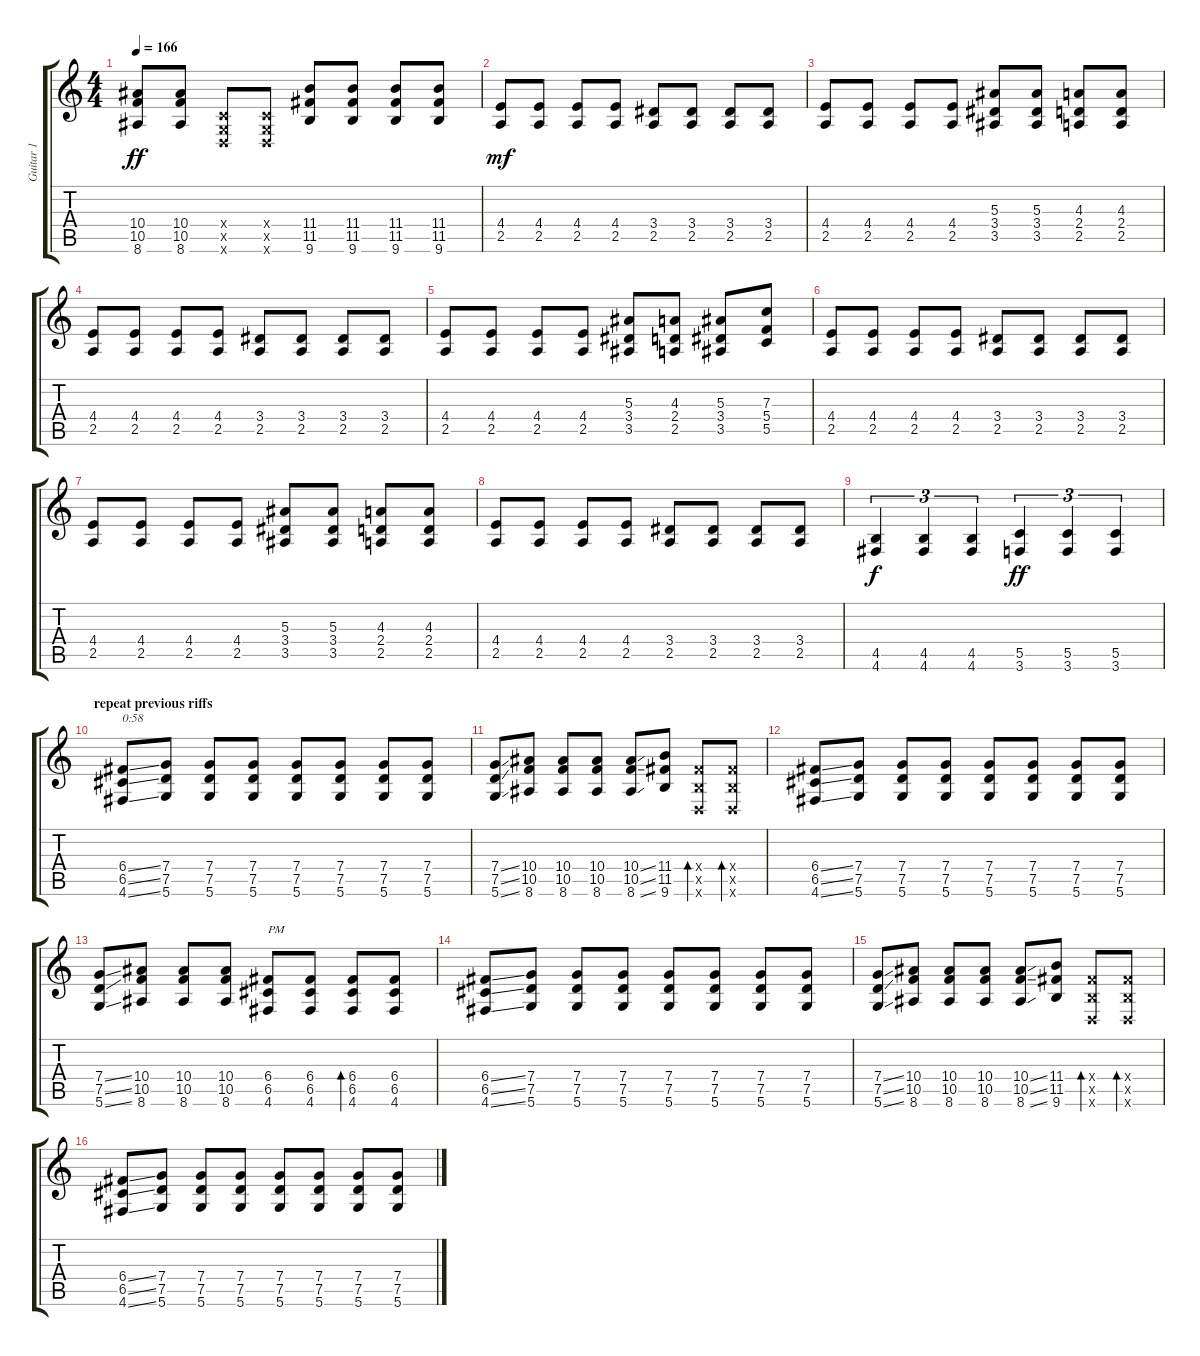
\track ("Guitar 1" "Guitar 1") {instrument overdrivenguitar}
\staff {score tabs}
\tuning (D4 A3 F3 C3 G2 D2) {hide}
\ts (4 4)
\tempo 166
\clef g2
\ks c
(10.4 10.5 8.6).8{dy ff} (10.4 10.5 8.6).8 (0.4{x} 0.5{x} 0.6{x}).8 (0.4{x} 0.5{x} 0.6{x}).8 (11.4 11.5 9.6).8 (11.4 11.5 9.6).8 (11.4 11.5 9.6).8 (11.4 11.5 9.6).8 |
(4.4 2.5).8{dy mf} (4.4 2.5).8 (4.4 2.5).8 (4.4 2.5).8 (3.4 2.5).8 (3.4 2.5).8 (3.4 2.5).8 (3.4 2.5).8 |
(4.4 2.5).8 (4.4 2.5).8 (4.4 2.5).8 (4.4 2.5).8 (5.3 3.4 3.5).8 (5.3 3.4 3.5).8 (4.3 2.4 2.5).8 (4.3 2.4 2.5).8 |
(4.4 2.5).8 (4.4 2.5).8 (4.4 2.5).8 (4.4 2.5).8 (3.4 2.5).8 (3.4 2.5).8 (3.4 2.5).8 (3.4 2.5).8 |
(4.4 2.5).8 (4.4 2.5).8 (4.4 2.5).8 (4.4 2.5).8 (5.3 3.4 3.5).8 (4.3 2.4 2.5).8 (5.3 3.4 3.5).8 (7.3 5.4 5.5).8 |
(4.4 2.5).8 (4.4 2.5).8 (4.4 2.5).8 (4.4 2.5).8 (3.4 2.5).8 (3.4 2.5).8 (3.4 2.5).8 (3.4 2.5).8 |
(4.4 2.5).8 (4.4 2.5).8 (4.4 2.5).8 (4.4 2.5).8 (5.3 3.4 3.5).8 (5.3 3.4 3.5).8 (4.3 2.4 2.5).8 (4.3 2.4 2.5).8 |
(4.4 2.5).8 (4.4 2.5).8 (4.4 2.5).8 (4.4 2.5).8 (3.4 2.5).8 (3.4 2.5).8 (3.4 2.5).8 (3.4 2.5).8 |
(4.5 4.6).4{tu (3 2) dy f} (4.5 4.6).4{tu (3 2)} (4.5 4.6).4{tu (3 2)} (5.5 3.6).4{tu (3 2) dy ff} (5.5 3.6).4{tu (3 2)} (5.5 3.6).4{tu (3 2)} |
\section ("" "repeat previous riffs")
(6.4{ss} 6.5{ss} 4.6{ss}).8{txt "0:58"} (7.4 7.5 5.6).8 (7.4 7.5 5.6).8 (7.4 7.5 5.6).8 (7.4 7.5 5.6).8 (7.4 7.5 5.6).8 (7.4 7.5 5.6).8 (7.4 7.5 5.6).8 |
(7.4{ss} 7.5{ss} 5.6{ss}).8 (10.4 10.5 8.6).8 (10.4 10.5 8.6).8 (10.4 10.5 8.6).8 (10.4{ss} 10.5{ss} 8.6{ss}).8 (11.4 11.5 9.6).8 (6.4{x} 4.5{x} 0.6{x}).8{bd 60} (6.4{x} 4.5{x} 0.6{x}).8{bd 60} |
(6.4{ss} 6.5{ss} 4.6{ss}).8 (7.4 7.5 5.6).8 (7.4 7.5 5.6).8 (7.4 7.5 5.6).8 (7.4 7.5 5.6).8 (7.4 7.5 5.6).8 (7.4 7.5 5.6).8 (7.4 7.5 5.6).8 |
(7.4{ss} 7.5{ss} 5.6{ss}).8 (10.4 10.5 8.6).8 (10.4 10.5 8.6).8 (10.4 10.5 8.6).8 (6.4 6.5 4.6).8{txt "PM"} (6.4 6.5 4.6).8 (6.4 6.5 4.6).8{bd 60} (6.4 6.5 4.6).8 |
(6.4{ss} 6.5{ss} 4.6{ss}).8 (7.4 7.5 5.6).8 (7.4 7.5 5.6).8 (7.4 7.5 5.6).8 (7.4 7.5 5.6).8 (7.4 7.5 5.6).8 (7.4 7.5 5.6).8 (7.4 7.5 5.6).8 |
(7.4{ss} 7.5{ss} 5.6{ss}).8 (10.4 10.5 8.6).8 (10.4 10.5 8.6).8 (10.4 10.5 8.6).8 (10.4{ss} 10.5{ss} 8.6{ss}).8 (11.4 11.5 9.6).8 (6.4{x} 4.5{x} 0.6{x}).8{bd 60} (6.4{x} 4.5{x} 0.6{x}).8{bd 60} |
(6.4{ss} 6.5{ss} 4.6{ss}).8 (7.4 7.5 5.6).8 (7.4 7.5 5.6).8 (7.4 7.5 5.6).8 (7.4 7.5 5.6).8 (7.4 7.5 5.6).8 (7.4 7.5 5.6).8 (7.4 7.5 5.6).8
